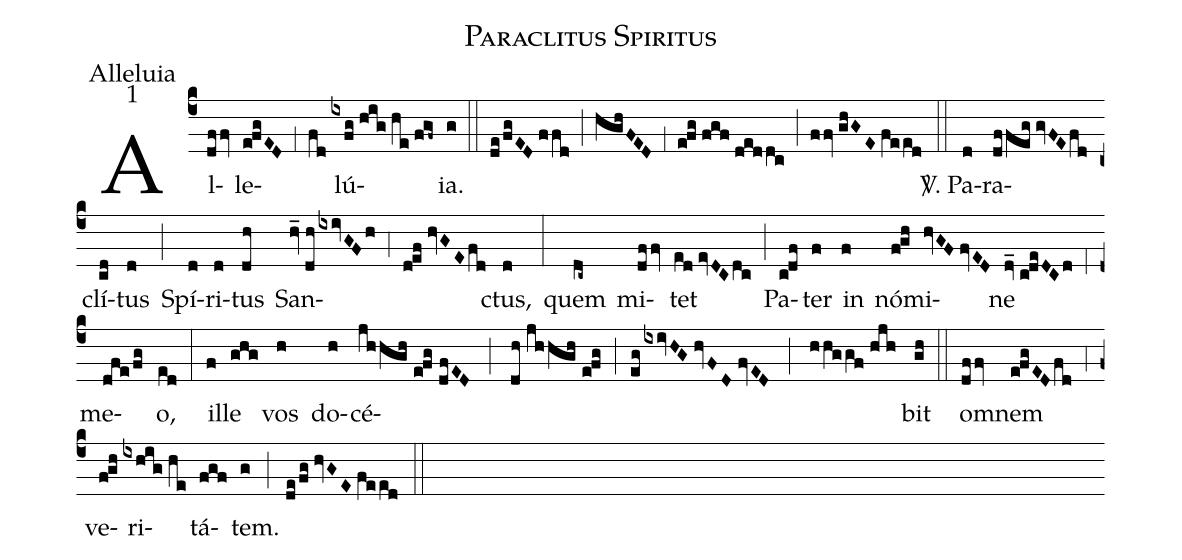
name:Paraclitus Spiritus;
office-part:Alleluia;
mode:1;
%%
(c4) Al(dffv)le(e!fgED)(,1)(fd)lú(ixfg//hig//he//fgf~)ia.(g) (::)
(de/fgED//ffd) (;) (hghFED) (,1) (e!fg//fgf//deddc) (;) (ffv//ghGE//feed) (::)

<sp>V/</sp>. Pa(d)ra(dffeg//gvFE/fd)clí(cd)tus(d) (;) Spí(d)ri(d)tus(dh) San(hv_//dh/ixivGF/h)(,4)(d!ef//hvGE/fd)ctus,(d) (:)
quem(dc~) mi(dffv)tet(ed//evDC/dc) (;) Pa(c!df)ter(f) in(f) nó(f!gh)mi(hvGF//fvED)ne(dv_//c!deDCd) (,2) me(dfe/fg)o,(ed) (:)
il(f)le(ghg) vos(h) do(h)cé(jhhgh//e!fg//dfED;dh//jhhgh//e!fg)(;)(eg/ixivHG//hvFD//fvED;hhggf//hjh)bit(gh) (::)
om(dffv)nem(e!fgED/fd) (,4) ve(f!gh)ri(ixhig//he)tá(fgf)tem.(g) (;) (de/fg//hvGE//feed) (::)
